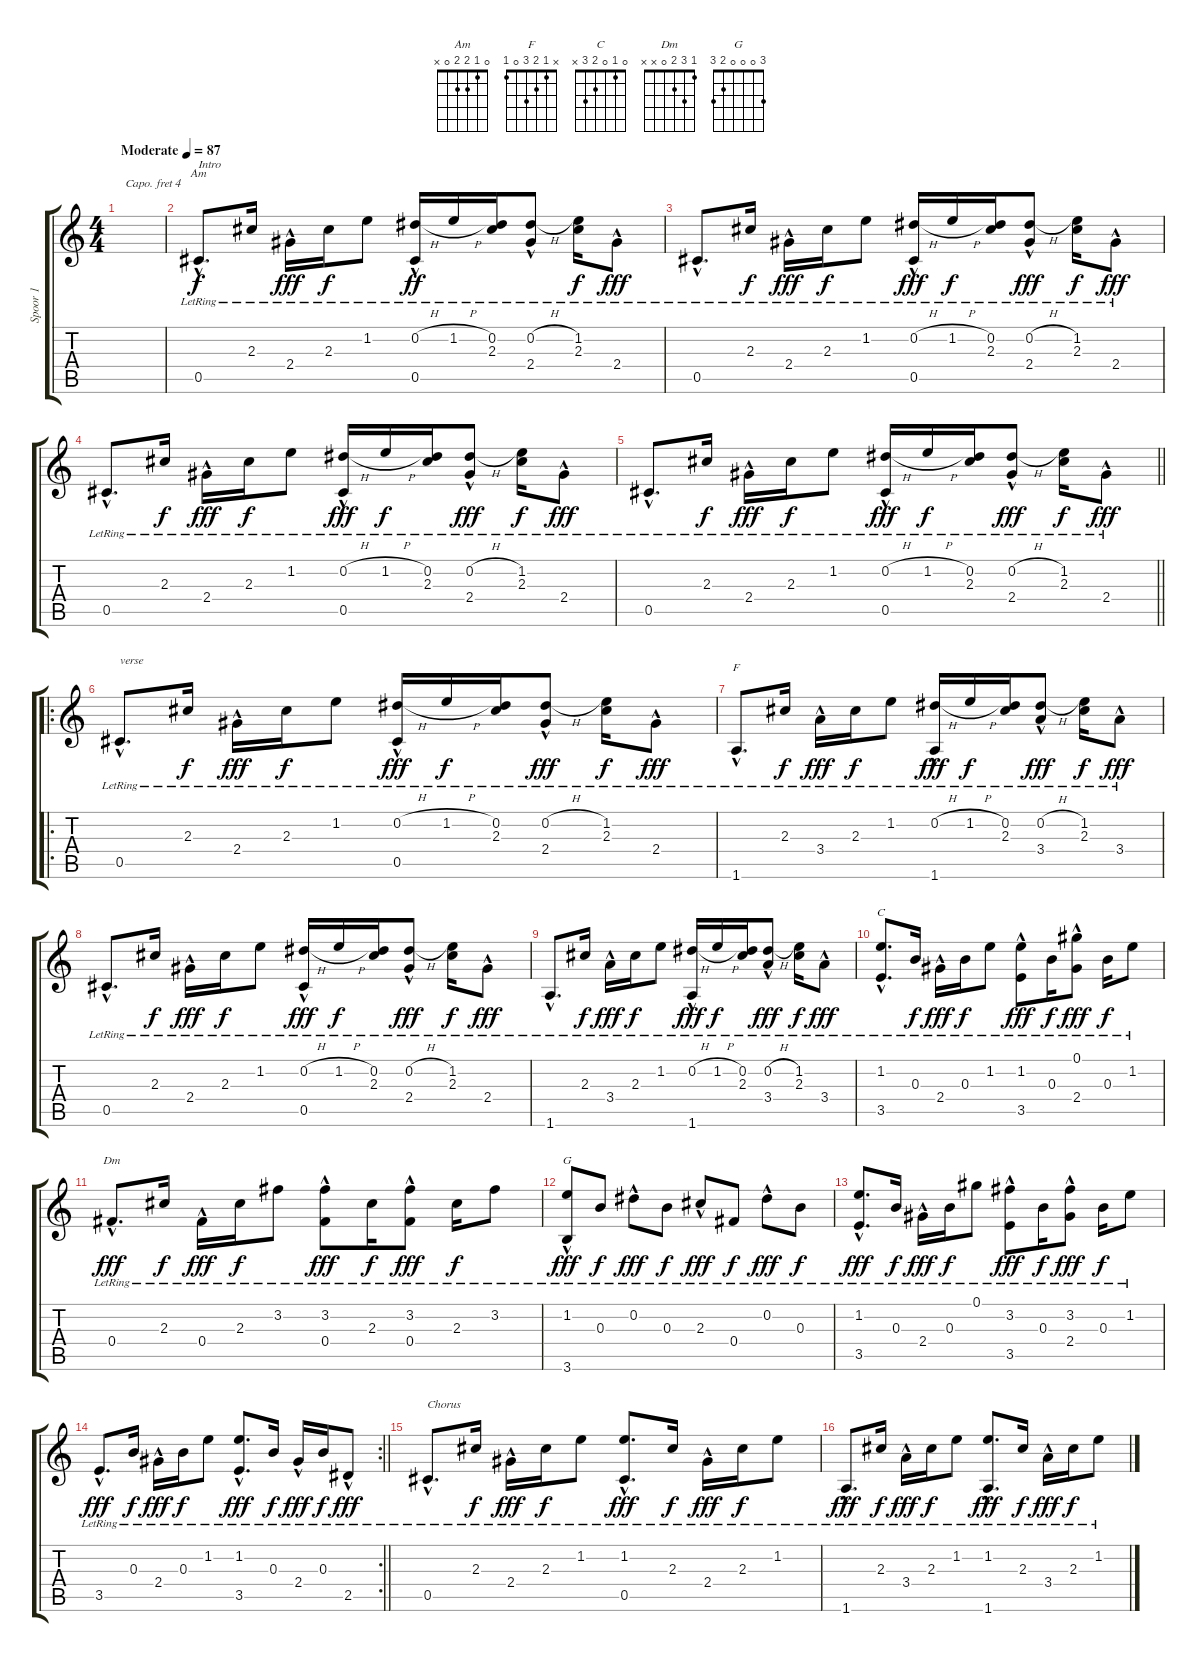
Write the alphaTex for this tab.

\track ("Spoor 1" "Spoor 1") {instrument acousticguitarnylon}
\staff {score tabs}
\capo 4
\tuning (E4 B3 G3 D3 A2 E2) {hide}
\chord ("Am" 0 1 2 2 0 x)
\chord ("F" x 1 2 3 0 1)
\chord ("C" 0 1 0 2 3 x)
\chord ("Dm" 1 3 2 0 x x)
\chord ("G" 3 0 0 0 2 3)
\ts (4 4)
\tempo (87 "Moderate")
\clef g2
\ks c
|
0.5{hac lr}.8{d ch "Am" txt "Intro"} 2.3{lr}.16{dy f} 2.4{hac lr}.16{dy fff} 2.3{lr}.16{dy f} 1.2{lr}.8 (0.2{h hac lr} 0.5{hac lr}).16{dy ff} 1.2{h lr}.16 (0.2{lr} 2.3{lr}).16 (0.2{h lr} 2.4{hac lr}).8 (1.2{lr} 2.3{lr}).16{dy f} 2.4{hac lr}.8{dy fff} |
0.5{hac lr}.8{d} 2.3{lr}.16{dy f} 2.4{hac lr}.16{dy fff} 2.3{lr}.16{dy f} 1.2{lr}.8 (0.2{h hac lr} 0.5{hac lr}).16{dy fff} 1.2{h lr}.16{dy f} (0.2{lr} 2.3{lr}).16 (0.2{h lr} 2.4{hac lr}).8{dy fff} (1.2{lr} 2.3{lr}).16{dy f} 2.4{hac lr}.8{dy fff} |
0.5{hac lr}.8{d} 2.3{lr}.16{dy f} 2.4{hac lr}.16{dy fff} 2.3{lr}.16{dy f} 1.2{lr}.8 (0.2{h hac lr} 0.5{hac lr}).16{dy fff} 1.2{h lr}.16{dy f} (0.2{lr} 2.3{lr}).16 (0.2{h lr} 2.4{hac lr}).8{dy fff} (1.2{lr} 2.3{lr}).16{dy f} 2.4{hac lr}.8{dy fff} |
\barLineRight lightlight
0.5{hac lr}.8{d} 2.3{lr}.16{dy f} 2.4{hac lr}.16{dy fff} 2.3{lr}.16{dy f} 1.2{lr}.8 (0.2{h hac lr} 0.5{hac lr}).16{dy fff} 1.2{h lr}.16{dy f} (0.2{lr} 2.3{lr}).16 (0.2{h lr} 2.4{hac lr}).8{dy fff} (1.2{lr} 2.3{lr}).16{dy f} 2.4{hac lr}.8{dy fff} |
\ro
0.5{hac lr}.8{d txt "verse"} 2.3{lr}.16{dy f} 2.4{hac lr}.16{dy fff} 2.3{lr}.16{dy f} 1.2{lr}.8 (0.2{h hac lr} 0.5{hac lr}).16{dy fff} 1.2{h lr}.16{dy f} (0.2{lr} 2.3{lr}).16 (0.2{h lr} 2.4{hac lr}).8{dy fff} (1.2{lr} 2.3{lr}).16{dy f} 2.4{hac lr}.8{dy fff} |
1.6{hac lr}.8{d ch "F"} 2.3{lr}.16{dy f} 3.4{hac lr}.16{dy fff} 2.3{lr}.16{dy f} 1.2{lr}.8 (0.2{h lr} 1.6{hac lr}).16{dy fff} 1.2{h lr}.16{dy f} (0.2{lr} 2.3{lr}).16 (0.2{h lr} 3.4{hac lr}).8{dy fff} (1.2{lr} 2.3{lr}).16{dy f} 3.4{hac lr}.8{dy fff} |
0.5{hac lr}.8{d} 2.3{lr}.16{dy f} 2.4{hac lr}.16{dy fff} 2.3{lr}.16{dy f} 1.2{lr}.8 (0.2{h hac lr} 0.5{hac lr}).16{dy fff} 1.2{h lr}.16{dy f} (0.2{lr} 2.3{lr}).16 (0.2{h lr} 2.4{hac lr}).8{dy fff} (1.2{lr} 2.3{lr}).16{dy f} 2.4{hac lr}.8{dy fff} |
1.6{hac lr}.8{d} 2.3{lr}.16{dy f} 3.4{hac lr}.16{dy fff} 2.3{lr}.16{dy f} 1.2{lr}.8 (0.2{h lr} 1.6{hac lr}).16{dy fff} 1.2{h lr}.16{dy f} (0.2{lr} 2.3{lr}).16 (0.2{h lr} 3.4{hac lr}).8{dy fff} (1.2{lr} 2.3{lr}).16{dy f} 3.4{hac lr}.8{dy fff} |
(1.2{lr} 3.5{hac lr}).8{d ch "C"} 0.3{lr}.16{dy f} 2.4{hac lr}.16{dy fff} 0.3{lr}.16{dy f} 1.2{lr}.8 (1.2 3.5{hac lr}).8{dy fff} 0.3{lr}.16{dy f} (0.1 2.4{hac lr}).8{dy fff} 0.3{lr}.16{dy f} 1.2{lr}.8 |
0.4{hac lr}.8{d ch "Dm" dy fff} 2.3{lr}.16{dy f} 0.4{hac lr}.16{dy fff} 2.3{lr}.16{dy f} 3.2{lr}.8 (3.2 0.4{hac lr}).8{dy fff} 2.3{lr}.16{dy f} (3.2 0.4{hac lr}).8{dy fff} 2.3{lr}.16{dy f} 3.2{lr}.8 |
(1.2{lr} 3.6{hac lr}).8{ch "G" dy fff} 0.3{lr}.8{dy f} 0.2{hac lr}.8{dy fff} 0.3{lr}.8{dy f} 2.3{hac lr}.8{dy fff} 0.4{lr}.8{dy f} 0.2{hac lr}.8{dy fff} 0.3{lr}.8{dy f} |
(1.2{lr} 3.5{hac lr}).8{d dy fff} 0.3{lr}.16{dy f} 2.4{hac lr}.16{dy fff} 0.3{lr}.16{dy f} 0.1{lr}.8 (3.2{lr} 3.5{hac lr}).8{dy fff} 0.3{lr}.16{dy f} (3.2 2.4{hac lr}).8{dy fff} 0.3{lr}.16{dy f} 1.2{lr}.8 |
\rc 2
\barLineRight lightlight
3.5{hac lr}.8{d dy fff} 0.3{lr}.16{dy f} 2.4{hac lr}.16{dy fff} 0.3{lr}.16{dy f} 1.2{lr}.8 (1.2{lr} 3.5{hac lr}).8{d dy fff} 0.3{lr}.16{dy f} 2.4{hac lr}.16{dy fff} 0.3{lr}.16{dy f} 2.5{hac lr}.8{dy fff} |
0.5{hac lr}.8{d txt "Chorus"} 2.3{lr}.16{dy f} 2.4{hac lr}.16{dy fff} 2.3{lr}.16{dy f} 1.2{lr}.8 (1.2{lr} 0.5{hac lr}).8{d dy fff} 2.3{lr}.16{dy f} 2.4{hac lr}.16{dy fff} 2.3{lr}.16{dy f} 1.2{lr}.8 |
1.6{hac lr}.8{d dy fff} 2.3{lr}.16{dy f} 3.4{hac lr}.16{dy fff} 2.3{lr}.16{dy f} 1.2{lr}.8 (1.2{lr} 1.6{hac lr}).8{d dy fff} 2.3{lr}.16{dy f} 3.4{hac lr}.16{dy fff} 2.3{lr}.16{dy f} 1.2{lr}.8
